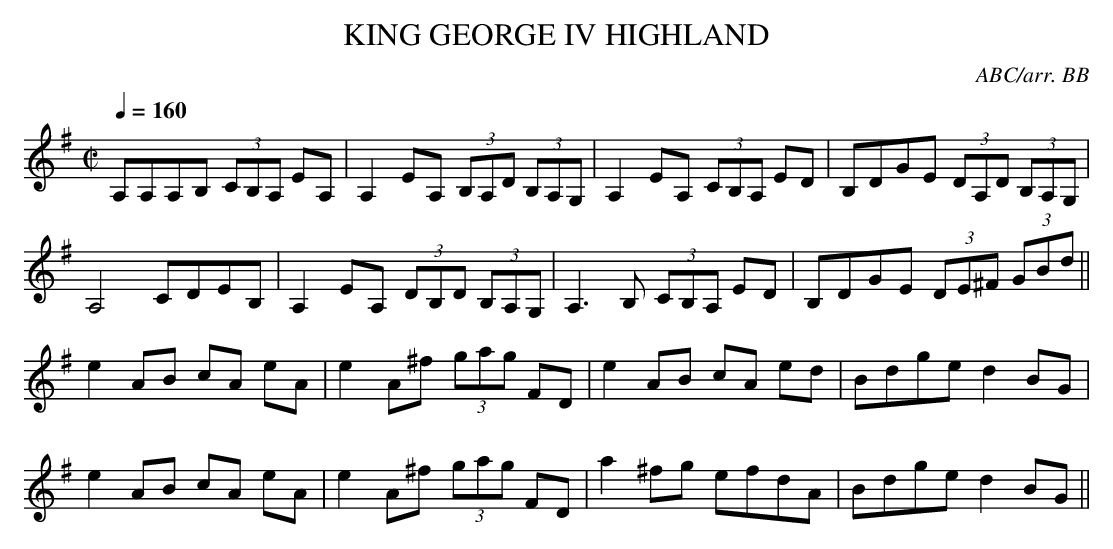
X:1
T:KING GEORGE IV HIGHLAND
C:ABC/arr. BB
Q:1/4=160
L:1/8
M:C|
K:A dorian
A,A,A,B, (3CB,A, EA,|A,2EA, (3B,A,D (3B,A,G,|A,2EA, (3CB,A, ED|\
B,DGE (3DA,D (3B,A,G,|
A,4 CDEB,|A,2EA, (3DB,D (3B,A,G,|A,3B, (3CB,A, ED|\
B,DGE (3DE^F (3GBd||
e2AB cA eA|e2A^f (3gag FD|e2AB cA ed|Bdge d2 BG|
e2AB cA eA|e2A^f (3gag FD|a2^fg efdA|Bdge d2 BG||
